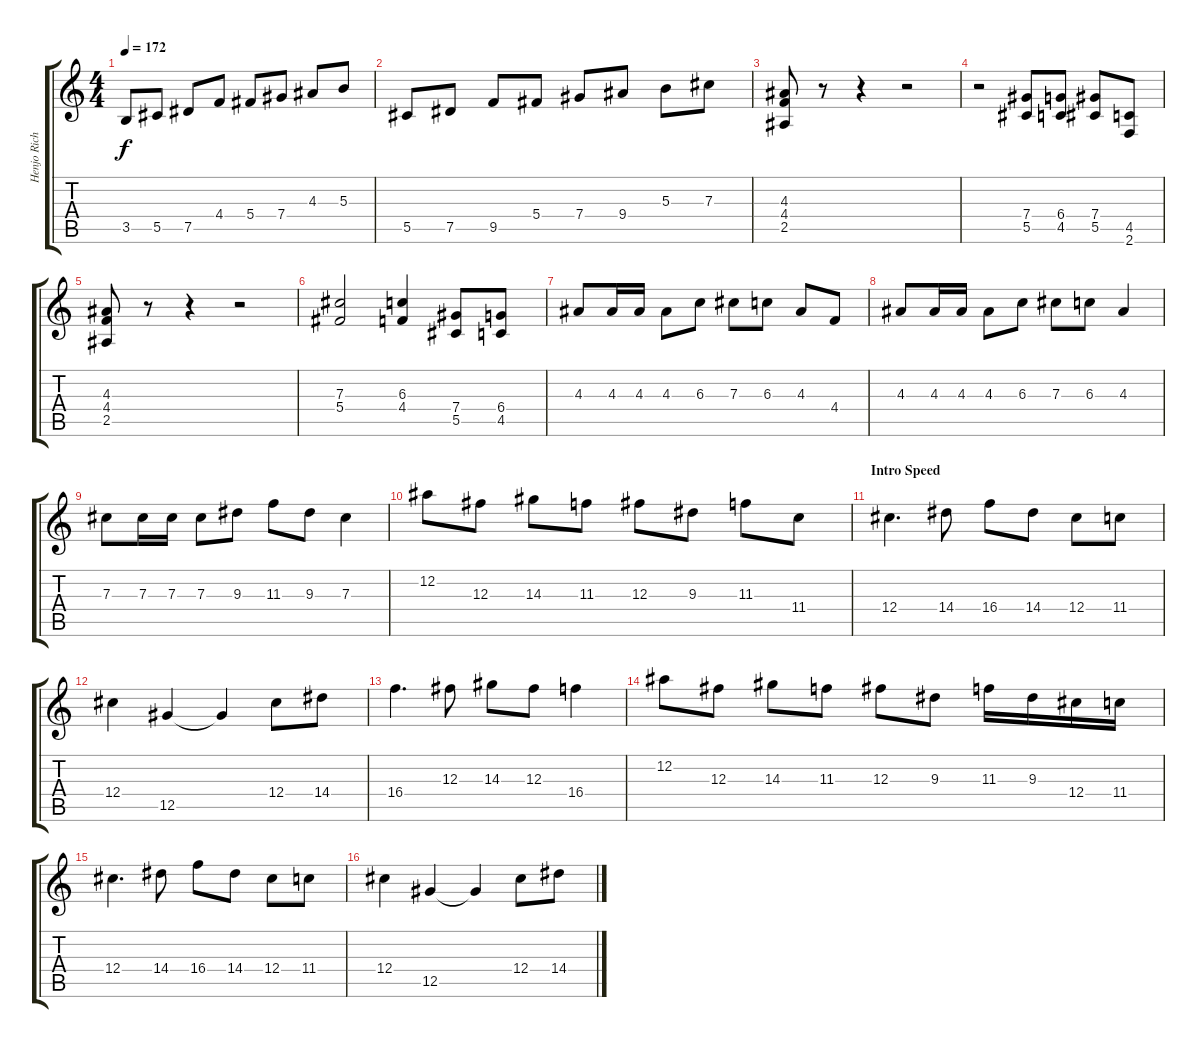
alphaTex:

\track ("Henjo Richter - Guitar" "Henjo Rich") {instrument overdrivenguitar}
\staff {score tabs}
\tuning (Eb4 Bb3 Gb3 Db3 Ab2 Eb2) {hide}
\ts (4 4)
\tempo 172
\clef g2
\ks c
3.5.8{dy f} 5.5.8 7.5.8 4.4.8 5.4.8 7.4.8 4.3.8 5.3.8 |
5.5.8 7.5.8 9.5.8 5.4.8 7.4.8 9.4.8 5.3.8 7.3.8 |
(4.3 4.4 2.5).8 r.8 r.4 r.2 |
r.2 (7.4 5.5).8 (6.4 4.5).8 (7.4 5.5).8 (4.5 2.6).8 |
(4.3 4.4 2.5).8 r.8 r.4 r.2 |
(7.3 5.4).2 (6.3 4.4).4 (7.4 5.5).8 (6.4 4.5).8 |
4.3.8 4.3.16 4.3.16 4.3.8 6.3.8 7.3.8 6.3.8 4.3.8 4.4.8 |
4.3.8 4.3.16 4.3.16 4.3.8 6.3.8 7.3.8 6.3.8 4.3.4 |
7.3.8 7.3.16 7.3.16 7.3.8 9.3.8 11.3.8 9.3.8 7.3.4 |
12.2.8 12.3.8 14.3.8 11.3.8 12.3.8 9.3.8 11.3.8 11.4.8 |
\section ("" "Intro Speed")
12.4.4{d} 14.4.8 16.4.8 14.4.8 12.4.8 11.4.8 |
12.4.4 12.5.4 12.5{t}.4 12.4.8 14.4.8 |
16.4.4{d} 12.3.8 14.3.8 12.3.8 16.4.4 |
12.2.8 12.3.8 14.3.8 11.3.8 12.3.8 9.3.8 11.3.16 9.3.16 12.4.16 11.4.16 |
12.4.4{d} 14.4.8 16.4.8 14.4.8 12.4.8 11.4.8 |
12.4.4 12.5.4 12.5{t}.4 12.4.8 14.4.8
